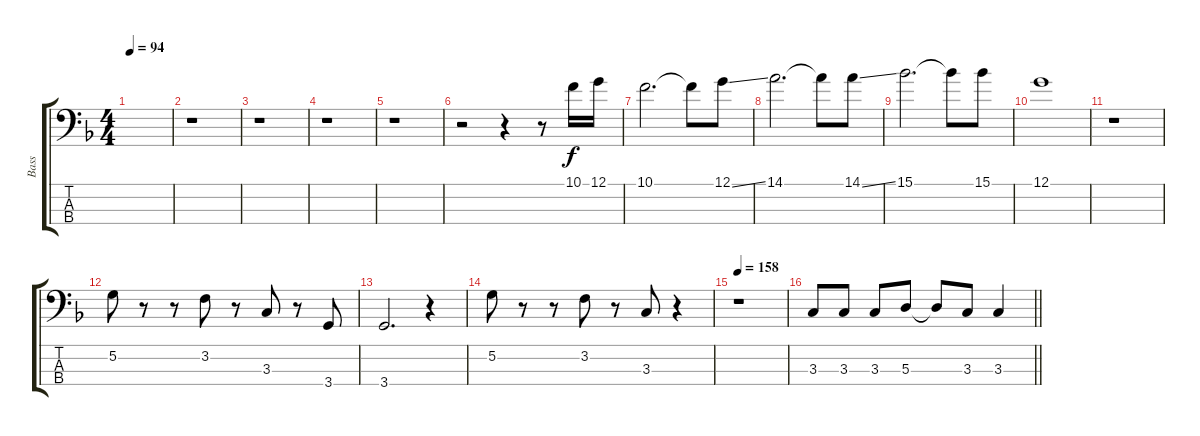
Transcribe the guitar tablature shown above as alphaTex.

\track ("Bass" "Bass") {instrument acousticbass}
\staff {score tabs}
\tuning (G2 D2 A1 E1) {hide}
\ts (4 4)
\tempo 94
\clef f4
\ks f
|
r.1 |
r.1 |
r.1 |
r.1 |
r.2 r.4 r.8 10.1.16 12.1.16 |
10.1.2{d} 10.1{t}.8 12.1{ss}.8 |
14.1.2{d} 14.1{t}.8 14.1{ss}.8 |
15.1.2{d} 15.1{t}.8 15.1.8 |
12.1.1 |
r.1 |
5.2.8 r.8 r.8 3.2.8 r.8 3.3.8 r.8 3.4.8 |
3.4.2{d} r.4 |
5.2.8 r.8 r.8 3.2.8 r.8 3.3.8 r.4 |
\tempo 158
r.1 |
\barLineRight lightlight
3.3.8 3.3.8 3.3.8 5.3.8 5.3{t}.8 3.3.8 3.3.4
